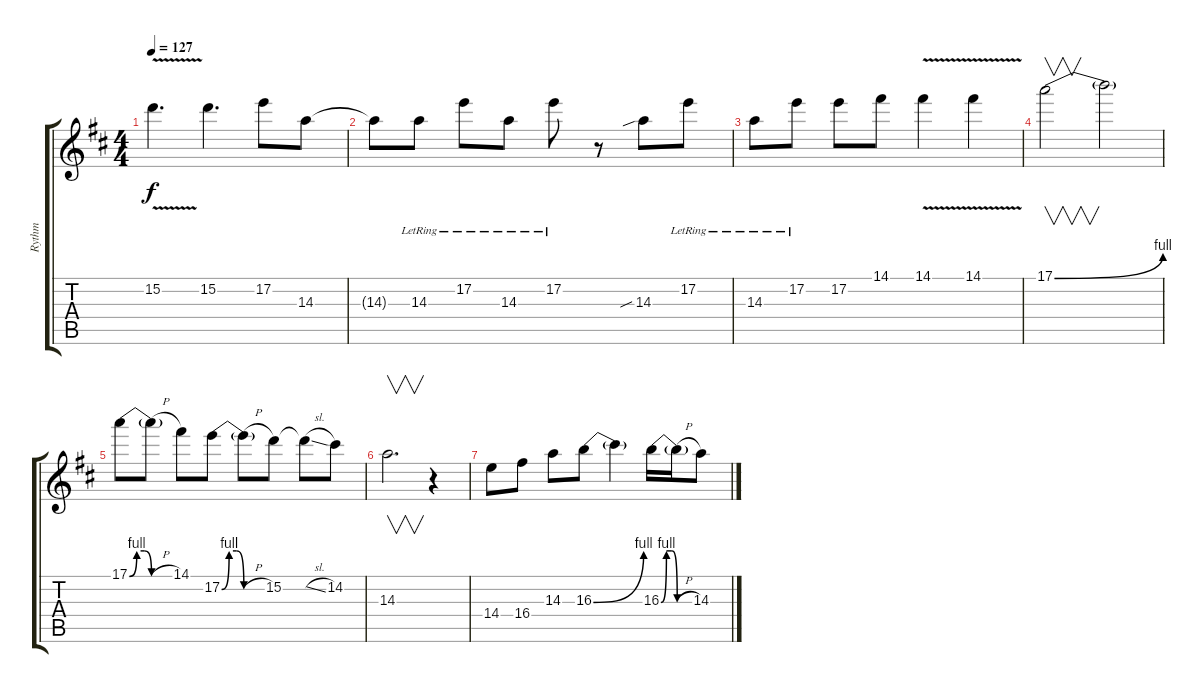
\track ("Rythm" "Rythm") {instrument electricguitarclean}
\staff {score tabs}
\tuning (E4 B3 G3 D3 A2 E2) {hide}
\ts (4 4)
\tempo 127
\clef g2
\ks d
15.2{v}.4{d dy f} 15.2.4{d} 17.2.8 14.3.8 |
14.3{t}.8 14.3{lr}.8 17.2{lr}.8 14.3{lr}.8 17.2{lr}.8 r.8 14.3{sib}.8 17.2{lr}.8 |
14.3{lr}.8 17.2{lr}.8 17.2.8 14.1.8 14.1{v}.4 14.1{v}.4 |
17.1{be (bend 0 0 60 4)}.2{v} 17.1{t}.2 |
17.1{be (custom 0 0 10 4 20 4 30 0 60 0)}.8 17.1{h t}.8 14.1.8 17.2{be (custom 0 0 10 4 20 4 30 0 60 0)}.8 17.2{h t}.8 15.2.8 15.2{sl t}.8 14.2.8 |
14.3.2{v d} r.4 |
14.4.8 16.4.8 14.3.8 16.3{be (bend 0 0 60 4)}.8 16.3{t}.4 16.3{be (custom 0 0 10 4 20 4 30 0 60 0)}.16 16.3{h t}.16 14.3.8
